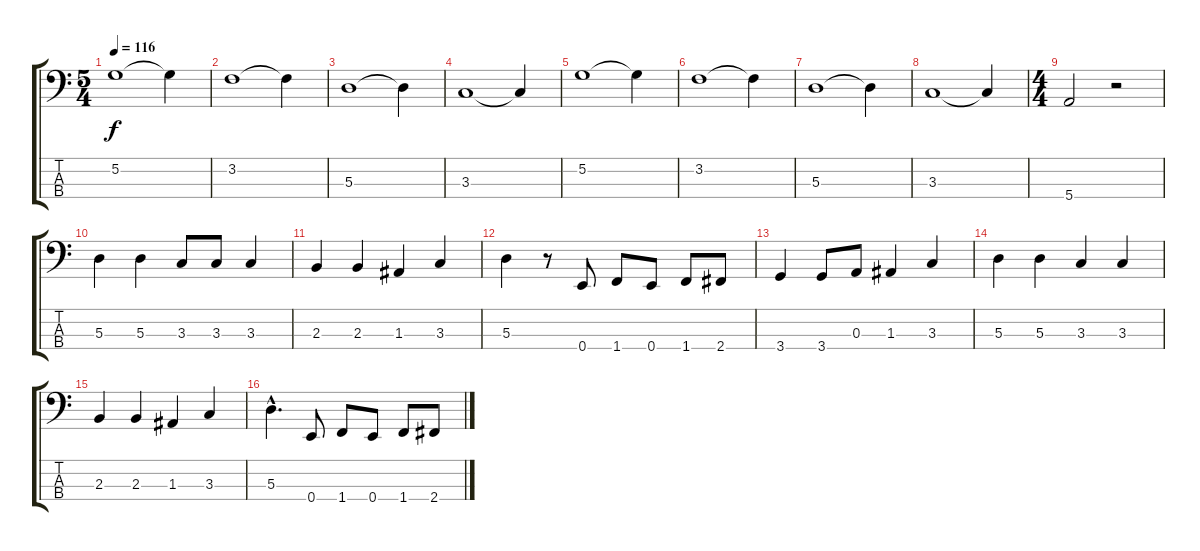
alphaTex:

\track "" {instrument electricbasspick}
\staff {score tabs}
\tuning (G2 D2 A1 E1) {hide}
\ts (5 4)
\tempo 116
\clef f4
\ks c
5.2.1{dy f instrument electricbasspick} 5.2{t}.4 |
3.2.1 3.2{t}.4 |
5.3.1 5.3{t}.4 |
3.3.1 3.3{t}.4 |
5.2.1 5.2{t}.4 |
3.2.1 3.2{t}.4 |
5.3.1 5.3{t}.4 |
3.3.1 3.3{t}.4 |
\ts (4 4)
5.4.2 r.2 |
5.3.4 5.3.4 3.3.8 3.3.8 3.3.4 |
2.3.4 2.3.4 1.3.4 3.3.4 |
5.3.4 r.8 0.4.8 1.4.8 0.4.8 1.4.8 2.4.8 |
3.4.4 3.4.8 0.3.8 1.3.4 3.3.4 |
5.3.4 5.3.4 3.3.4 3.3.4 |
2.3.4 2.3.4 1.3.4 3.3.4 |
5.3{hac}.4{d} 0.4.8 1.4.8 0.4.8 1.4.8 2.4.8
